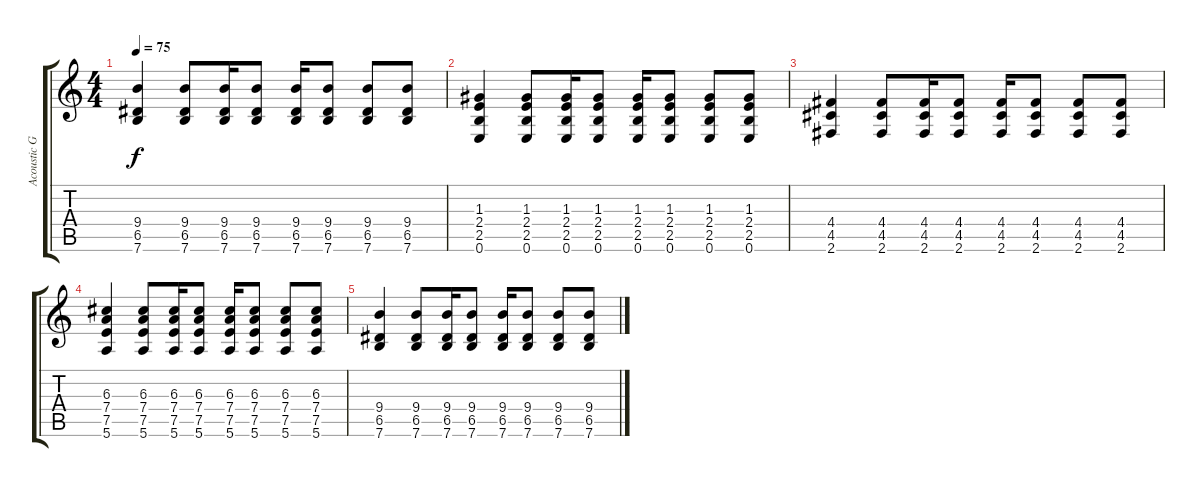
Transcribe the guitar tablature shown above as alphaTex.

\track ("Acoustic Guitar" "Acoustic G") {instrument acousticguitarsteel}
\staff {score tabs}
\tuning (E4 B3 G3 D3 A2 E2) {hide}
\ts (4 4)
\tempo 75
\clef g2
\ks c
(9.4 6.5 7.6).4{dy f} (9.4 6.5 7.6).8 (9.4 6.5 7.6).16 (9.4 6.5 7.6).8 (9.4 6.5 7.6).16 (9.4 6.5 7.6).8 (9.4 6.5 7.6).8 (9.4 6.5 7.6).8 |
(1.3 2.4 2.5 0.6).4{volume 3} (1.3 2.4 2.5 0.6).8 (1.3 2.4 2.5 0.6).16 (1.3 2.4 2.5 0.6).8 (1.3 2.4 2.5 0.6).16 (1.3 2.4 2.5 0.6).8 (1.3 2.4 2.5 0.6).8 (1.3 2.4 2.5 0.6).8 |
(4.4 4.5 2.6).4 (4.4 4.5 2.6).8 (4.4 4.5 2.6).16 (4.4 4.5 2.6).8 (4.4 4.5 2.6).16 (4.4 4.5 2.6).8 (4.4 4.5 2.6).8 (4.4 4.5 2.6).8 |
(6.3 7.4 7.5 5.6).4{volume 0} (6.3 7.4 7.5 5.6).8 (6.3 7.4 7.5 5.6).16 (6.3 7.4 7.5 5.6).8 (6.3 7.4 7.5 5.6).16 (6.3 7.4 7.5 5.6).8 (6.3 7.4 7.5 5.6).8 (6.3 7.4 7.5 5.6).8 |
(9.4 6.5 7.6).4 (9.4 6.5 7.6).8 (9.4 6.5 7.6).16 (9.4 6.5 7.6).8 (9.4 6.5 7.6).16 (9.4 6.5 7.6).8 (9.4 6.5 7.6).8 (9.4 6.5 7.6).8
